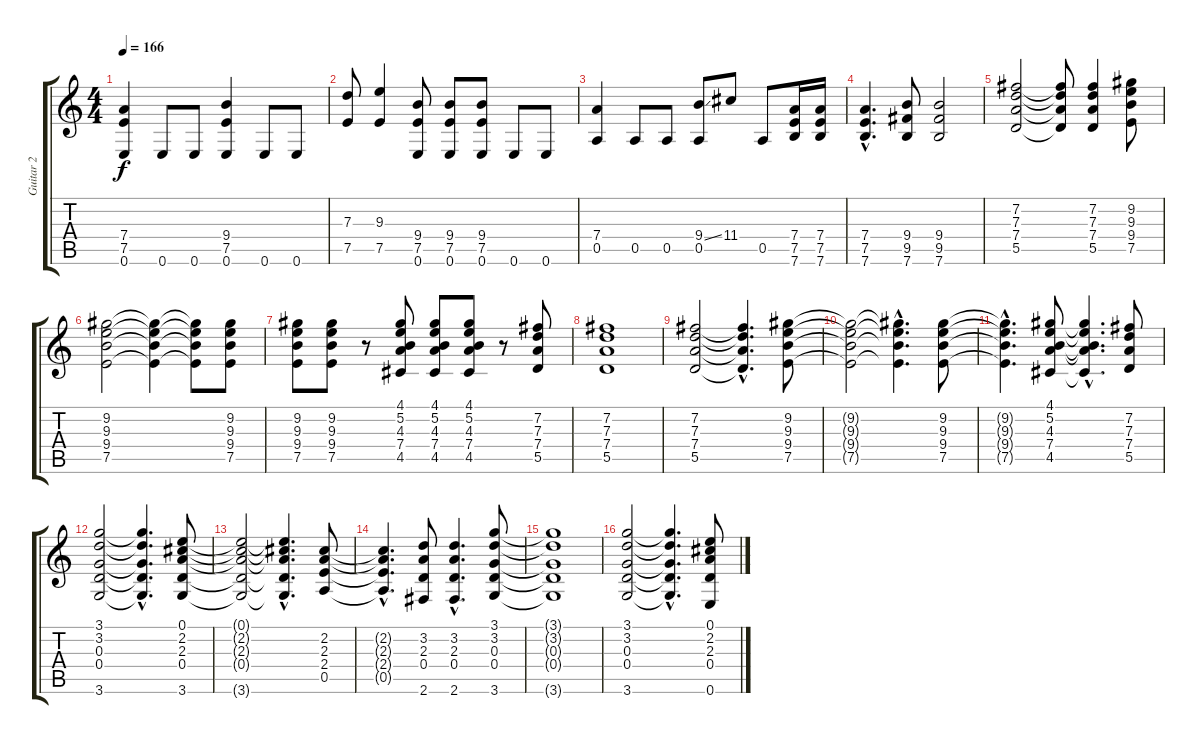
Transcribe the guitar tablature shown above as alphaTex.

\track ("Guitar 2" "Guitar 2") {instrument distortionguitar}
\staff {score tabs}
\tuning (E4 B3 G3 D3 A2 E2) {hide}
\ts (4 4)
\tempo 166
\clef g2
\ks c
(7.4 7.5 0.6).4{dy f} 0.6.8 0.6.8 (9.4 7.5 0.6).4 0.6.8 0.6.8 |
(7.3 7.5).8 (9.3 7.5).4 (9.4 7.5 0.6).8 (9.4 7.5 0.6).8 (9.4 7.5 0.6).8 0.6.8 0.6.8 |
(7.4 0.5).4 0.5.8 0.5.8 (9.4{ss} 0.5).8 11.4.8 0.5.8 (7.4 7.5 7.6).16 (7.4 7.5 7.6).16 |
(7.4{hac} 7.5{hac} 7.6{hac}).4{d} (9.4 9.5 7.6).8 (9.4 9.5 7.6).2 |
(7.2 7.3 7.4 5.5).2 (7.2{t} 7.3{t} 7.4{t} 5.5{t}).8 (7.2 7.3 7.4 5.5).4 (9.2 9.3 9.4 7.5).8 |
(9.2 9.3 9.4 7.5).2 (9.2{t} 9.3{t} 9.4{t} 7.5{t}).4 (9.2{t} 9.3{t} 9.4{t} 7.5{t}).8 (9.2 9.3 9.4 7.5).8 |
(9.2 9.3 9.4 7.5).8 (9.2 9.3 9.4 7.5).8 r.8 (4.1 5.2 4.3 7.4 4.5).8 (4.1 5.2 4.3 7.4 4.5).8 (4.1 5.2 4.3 7.4 4.5).8 r.8 (7.2 7.3 7.4 5.5).8 |
(7.2 7.3 7.4 5.5).1 |
(7.2 7.3 7.4 5.5).2 (7.2{hac t} 7.3{hac t} 7.4{hac t} 5.5{hac t}).4{d} (9.2 9.3 9.4 7.5).8 |
(9.2{t} 9.3{t} 9.4{t} 7.5{t}).2 (9.2{hac t} 9.3{hac t} 9.4{hac t} 7.5{hac t}).4{d} (9.2 9.3 9.4 7.5).8 |
(9.2{hac t} 9.3{hac t} 9.4{hac t} 7.5{hac t}).4{d} (4.1 5.2 4.3 7.4 4.5).8 (4.1{hac t} 5.2{hac t} 4.3{hac t} 7.4{hac t} 4.5{hac t}).4{d} (7.2 7.3 7.4 5.5).8 |
(3.1 3.2 0.3 0.4 3.6).2 (3.1{hac t} 3.2{hac t} 0.3{hac t} 0.4{hac t} 3.6{hac t}).4{d} (0.1 2.2 2.3 0.4 3.6).8 |
(0.1{t} 2.2{t} 2.3{t} 0.4{t} 3.6{t}).2 (0.1{hac t} 2.2{hac t} 2.3{hac t} 0.4{hac t} 3.6{hac t}).4{d} (2.2 2.3 2.4 0.5).8 |
(2.2{hac t} 2.3{hac t} 2.4{hac t} 0.5{hac t}).4{d} (3.2 2.3 0.4 2.6).8 (3.2{hac} 2.3{hac} 0.4{hac} 2.6{hac}).4{d} (3.1 3.2 0.3 0.4 3.6).8 |
(3.1{t} 3.2{t} 0.3{t} 0.4{t} 3.6{t}).1 |
(3.1 3.2 0.3 0.4 3.6).2 (3.1{hac t} 3.2{hac t} 0.3{hac t} 0.4{hac t} 3.6{hac t}).4{d} (0.1 2.2 2.3 0.4 0.6).8
